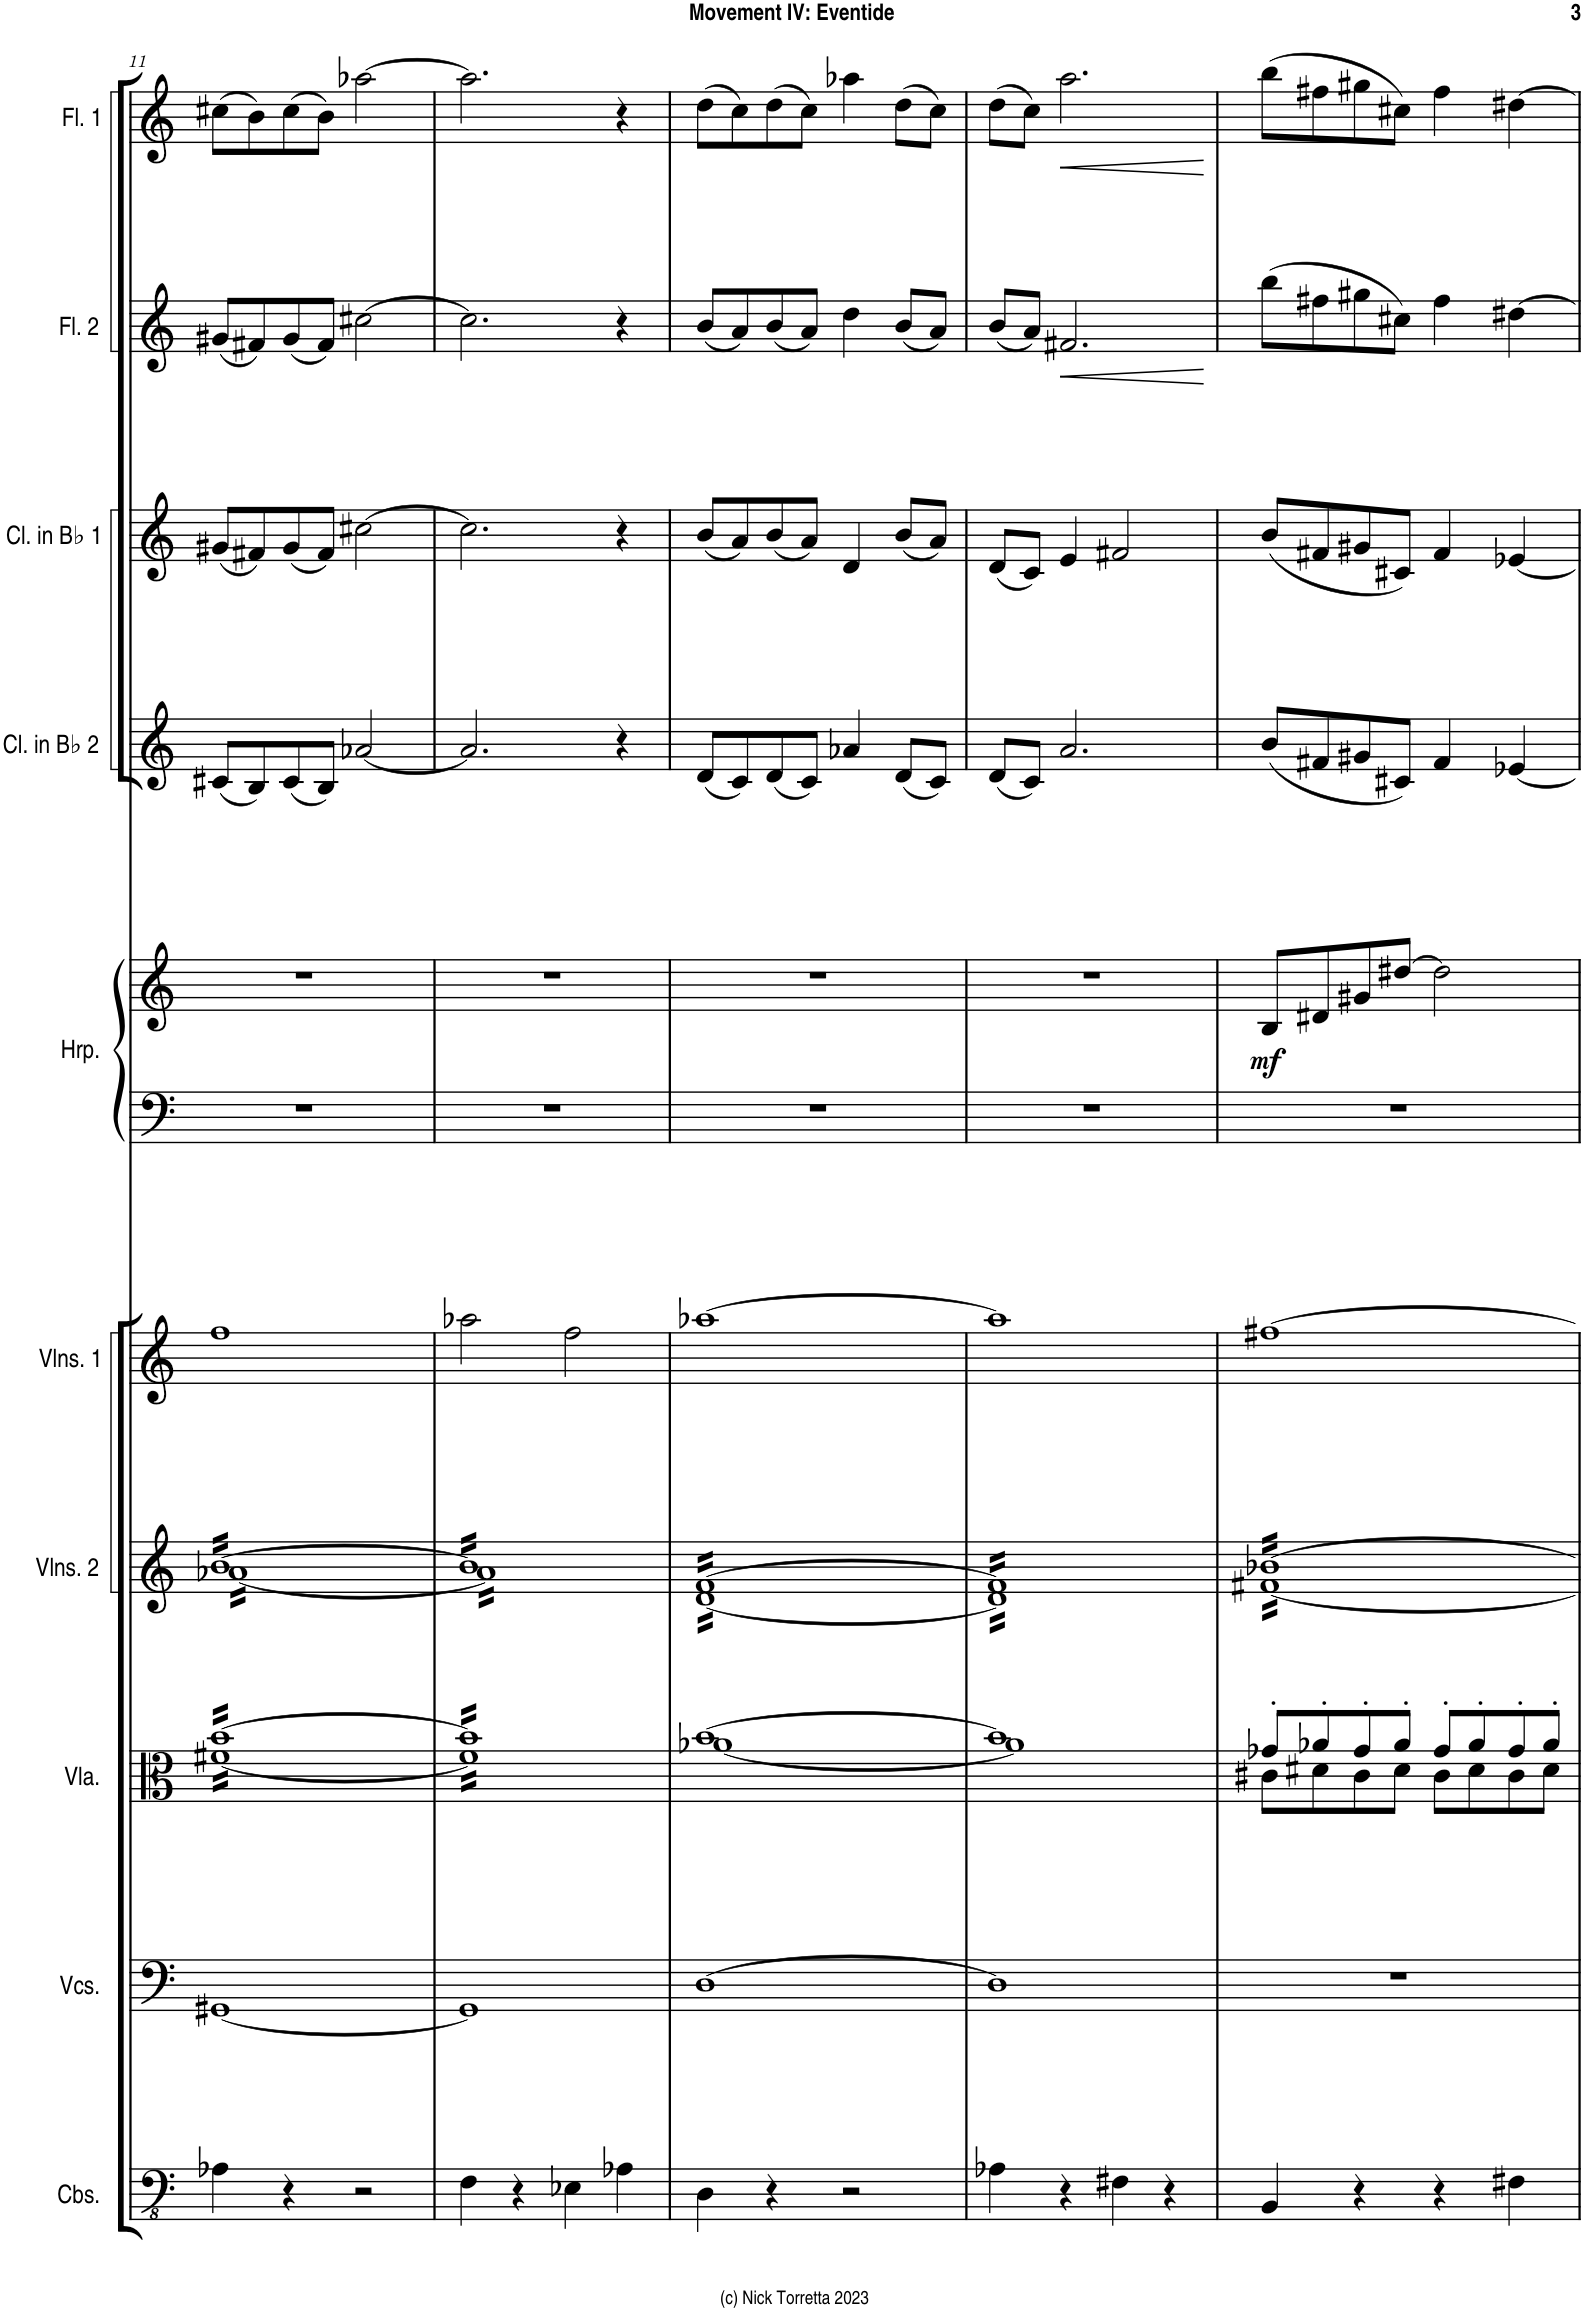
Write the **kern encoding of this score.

**kern	**kern	**kern	**kern	**kern	**kern	**kern	**dynam	**kern	**kern	**kern	**dynam	**kern	**dynam
*part10	*part9	*part8	*part7	*part6	*part5	*part5	*part5	*part4	*part3	*part2	*part2	*part1	*part1
*staff11	*staff10	*staff9	*staff8	*staff7	*staff6	*staff5	*staff5/6	*staff4	*staff3	*staff2	*staff2	*staff1	*staff1
*I"Contrabasses	*I"Violoncellos	*I"Viola	*I"Violins 2	*I"Violins 1	*I"Harp	*	*	*I"Clarinet in Bb 2	*I"Clarinet in Bb 1	*I"Flute 2	*	*I"Flute 1	*
*I'Cbs.	*I'Vcs.	*I'Vla.	*I'Vlns. 2	*I'Vlns. 1	*I'Hrp.	*	*	*I'Cl. in Bb 2	*I'Cl. in Bb 1	*I'Fl. 2	*	*I'Fl. 1	*
!!LO:PB:g=z
*clefFv4	*clefF4	*clefC3	*clefG2	*clefG2	*clefF4	*clefG2	*	*clefG2	*clefG2	*clefG2	*	*clefG2	*
*	*	*	*	*	*	*	*	*Trd1c2	*Trd1c2	*	*	*	*
*k[]	*k[]	*k[]	*k[]	*k[]	*k[]	*k[]	*	*k[]	*k[]	*k[]	*	*k[]	*
*M4/4	*M4/4	*M4/4	*M4/4	*M4/4	*M4/4	*M4/4	*	*M4/4	*M4/4	*M4/4	*	*M4/4	*
=11	=11	=11	=11	=11	=11	=11	=11	=11	=11	=11	=11	=11	=11
*	*	*^	*^	*	*	*	*	*	*	*	*	*	*
*	*	*tremolo	*	*	*	*	*	*	*	*	*	*	*	*	*
*	*	*	*	*tremolo	*	*	*	*	*	*	*	*	*	*	*
4AA-X\	[1GG#X	[16bLL	[16f#XLL	[16bLL	[16a-XLL	1ff	1r	1r	.	(8c#X/L	(8g#X/L	(8g#X/L	.	(8cc#X\L	.
.	.	16b	16f#X	16b	16a-X	.	.	.	.	.	.	.	.	.	.
.	.	16b	16f#X	16b	16a-X	.	.	.	.	8B/)	8f#X/)	8f#X/)	.	8b\)	.
.	.	16b	16f#X	16b	16a-X	.	.	.	.	.	.	.	.	.	.
4r	.	16b	16f#X	16b	16a-X	.	.	.	.	(8c#/	(8g#/	(8g#/	.	(8cc#\	.
.	.	16b	16f#X	16b	16a-X	.	.	.	.	.	.	.	.	.	.
.	.	16b	16f#X	16b	16a-X	.	.	.	.	8B/J)	8f#/J)	8f#/J)	.	8b\J)	.
.	.	16b	16f#X	16b	16a-X	.	.	.	.	.	.	.	.	.	.
2r	.	16b	16f#X	16b	16a-X	.	.	.	.	[2a-X/	[2cc#X\	[2cc#X\	.	[2aa-X\	.
.	.	16b	16f#X	16b	16a-X	.	.	.	.	.	.	.	.	.	.
.	.	16b	16f#X	16b	16a-X	.	.	.	.	.	.	.	.	.	.
.	.	16b	16f#X	16b	16a-X	.	.	.	.	.	.	.	.	.	.
.	.	16b	16f#X	16b	16a-X	.	.	.	.	.	.	.	.	.	.
.	.	16b	16f#X	16b	16a-X	.	.	.	.	.	.	.	.	.	.
.	.	16b	16f#X	16b	16a-X	.	.	.	.	.	.	.	.	.	.
.	.	16bJJ	16f#XJJ	16bJJ	16a-XJJ	.	.	.	.	.	.	.	.	.	.
=12	=12	=12	=12	=12	=12	=12	=12	=12	=12	=12	=12	=12	=12	=12	=12
4FF\	1GG#]	16b]LL	16f#]LL	16b]LL	16a-]LL	2aa-X\	1r	1r	.	2.a-/]	2.cc#\]	2.cc#\]	.	2.aa-\]	.
.	.	16b	16f#	16b	16a-	.	.	.	.	.	.	.	.	.	.
.	.	16b	16f#	16b	16a-	.	.	.	.	.	.	.	.	.	.
.	.	16b	16f#	16b	16a-	.	.	.	.	.	.	.	.	.	.
4r	.	16b	16f#	16b	16a-	.	.	.	.	.	.	.	.	.	.
.	.	16b	16f#	16b	16a-	.	.	.	.	.	.	.	.	.	.
.	.	16b	16f#	16b	16a-	.	.	.	.	.	.	.	.	.	.
.	.	16b	16f#	16b	16a-	.	.	.	.	.	.	.	.	.	.
4EE-X\	.	16b	16f#	16b	16a-	2ff\	.	.	.	.	.	.	.	.	.
.	.	16b	16f#	16b	16a-	.	.	.	.	.	.	.	.	.	.
.	.	16b	16f#	16b	16a-	.	.	.	.	.	.	.	.	.	.
.	.	16b	16f#	16b	16a-	.	.	.	.	.	.	.	.	.	.
4AA-X\	.	16b	16f#	16b	16a-	.	.	.	.	4r	4r	4r	.	4r	.
.	.	16b	16f#	16b	16a-	.	.	.	.	.	.	.	.	.	.
.	.	16b	16f#	16b	16a-	.	.	.	.	.	.	.	.	.	.
.	.	16bJJ	16f#JJ	16bJJ	16a-JJ	.	.	.	.	.	.	.	.	.	.
*	*	*Xtremolo	*	*	*	*	*	*	*	*	*	*	*	*	*
=13	=13	=13	=13	=13	=13	=13	=13	=13	=13	=13	=13	=13	=13	=13	=13
4DD\	[1D	[1b	[1a-X	[16fLL	[16dLL	[1aa-X	1r	1r	.	(8d/L	(8b/L	(8b/L	.	(8dd\L	.
.	.	.	.	16f	16d	.	.	.	.	.	.	.	.	.	.
.	.	.	.	16f	16d	.	.	.	.	8c/)	8a/)	8a/)	.	8cc\)	.
.	.	.	.	16f	16d	.	.	.	.	.	.	.	.	.	.
4r	.	.	.	16f	16d	.	.	.	.	(8d/	(8b/	(8b/	.	(8dd\	.
.	.	.	.	16f	16d	.	.	.	.	.	.	.	.	.	.
.	.	.	.	16f	16d	.	.	.	.	8c/J)	8a/J)	8a/J)	.	8cc\J)	.
.	.	.	.	16f	16d	.	.	.	.	.	.	.	.	.	.
2r	.	.	.	16f	16d	.	.	.	.	4a-X/	4d/	4dd\	.	4aa-X\	.
.	.	.	.	16f	16d	.	.	.	.	.	.	.	.	.	.
.	.	.	.	16f	16d	.	.	.	.	.	.	.	.	.	.
.	.	.	.	16f	16d	.	.	.	.	.	.	.	.	.	.
.	.	.	.	16f	16d	.	.	.	.	(8d/L	(8b/L	(8b/L	.	(8dd\L	.
.	.	.	.	16f	16d	.	.	.	.	.	.	.	.	.	.
.	.	.	.	16f	16d	.	.	.	.	8c/J)	8a/J)	8a/J)	.	8cc\J)	.
.	.	.	.	16fJJ	16dJJ	.	.	.	.	.	.	.	.	.	.
=14	=14	=14	=14	=14	=14	=14	=14	=14	=14	=14	=14	=14	=14	=14	=14
4AA-X\	1D]	1b]	1a-]	16f]LL	16d]LL	1aa-]	1r	1r	.	(8d/L	(8d/L	(8b/L	.	(8dd\L	.
.	.	.	.	16f	16d	.	.	.	.	.	.	.	.	.	.
.	.	.	.	16f	16d	.	.	.	.	8c/J)	8c/J)	8a/J)	.	8cc\J)	.
.	.	.	.	16f	16d	.	.	.	.	.	.	.	.	.	.
!	!	!	!	!	!	!	!	!	!	!	!	!	!LO:HP:b	!	!LO:HP:b
4r	.	.	.	16f	16d	.	.	.	.	2.a/	4e/	2.f#X/	<	2.aa\	<
.	.	.	.	16f	16d	.	.	.	.	.	.	.	.	.	.
.	.	.	.	16f	16d	.	.	.	.	.	.	.	.	.	.
.	.	.	.	16f	16d	.	.	.	.	.	.	.	.	.	.
4FF#X\	.	.	.	16f	16d	.	.	.	.	.	2f#X/	.	.	.	.
.	.	.	.	16f	16d	.	.	.	.	.	.	.	.	.	.
.	.	.	.	16f	16d	.	.	.	.	.	.	.	.	.	.
.	.	.	.	16f	16d	.	.	.	.	.	.	.	.	.	.
4r	.	.	.	16f	16d	.	.	.	.	.	.	.	.	.	.
.	.	.	.	16f	16d	.	.	.	.	.	.	.	.	.	.
.	.	.	.	16f	16d	.	.	.	.	.	.	.	.	.	.
.	.	.	.	16fJJ	16dJJ	.	.	.	.	.	.	.	.	.	.
*	*	*v	*v	*	*	*	*	*	*	*	*	*	*	*	*
*	*	*	*v	*v	*	*	*	*	*	*	*	*	*	*
.	.	.	.	.	.	.	.	.	.	.	[	.	[
=15	=15	=15	=15	=15	=15	=15	=15	=15	=15	=15	=15	=15	=15
*	*	*^	*^	*	*	*	*	*	*	*	*	*	*
!	!	!	!	!	!	!	!	!	!LO:DY:b	!	!	!	!	!	!
4BBB/	1r	8g-X'/L	8c#X\L	[16b-XLL	[16f#XLL	[1ff#X	1r	8B/L	mf	(8b/L	(8b/L	(8bb\L	.	(8bb\L	.
.	.	.	.	16b-X	16f#X	.	.	.	.	.	.	.	.	.	.
.	.	8a-X'/	8d#X\	16b-X	16f#X	.	.	8d#X/	.	8f#X/	8f#X/	8ff#X\	.	8ff#X\	.
.	.	.	.	16b-X	16f#X	.	.	.	.	.	.	.	.	.	.
4r	.	8g-'/	8c#\	16b-X	16f#X	.	.	8g#X/	.	8g#X/	8g#X/	8gg#X\	.	8gg#X\	.
.	.	.	.	16b-X	16f#X	.	.	.	.	.	.	.	.	.	.
.	.	8a-'/J	8d#\J	16b-X	16f#X	.	.	[8dd#X/J	.	8c#X/J)	8c#X/J)	8cc#X\J)	.	8cc#X\J)	.
.	.	.	.	16b-X	16f#X	.	.	.	.	.	.	.	.	.	.
4r	.	8g-'/L	8c#\L	16b-X	16f#X	.	.	2dd#\]	.	4f#/	4f#/	4ff#\	.	4ff#\	.
.	.	.	.	16b-X	16f#X	.	.	.	.	.	.	.	.	.	.
.	.	8a-'/	8d#\	16b-X	16f#X	.	.	.	.	.	.	.	.	.	.
.	.	.	.	16b-X	16f#X	.	.	.	.	.	.	.	.	.	.
4FF#X\	.	8g-'/	8c#\	16b-X	16f#X	.	.	.	.	[4e-X/	[4e-X/	[4dd#X\	.	[4dd#X\	.
.	.	.	.	16b-X	16f#X	.	.	.	.	.	.	.	.	.	.
.	.	8a-'/J	8d#\J	16b-X	16f#X	.	.	.	.	.	.	.	.	.	.
.	.	.	.	16b-XJJ	16f#XJJ	.	.	.	.	.	.	.	.	.	.
*	*	*	*	*Xtremolo	*	*	*	*	*	*	*	*	*	*	*
*	*	*v	*v	*	*	*	*	*	*	*	*	*	*	*	*
*	*	*	*v	*v	*	*	*	*	*	*	*	*	*	*
=	=	=	=	=	=	=	=	=	=	=	=	=	=
*-	*-	*-	*-	*-	*-	*-	*-	*-	*-	*-	*-	*-	*-
